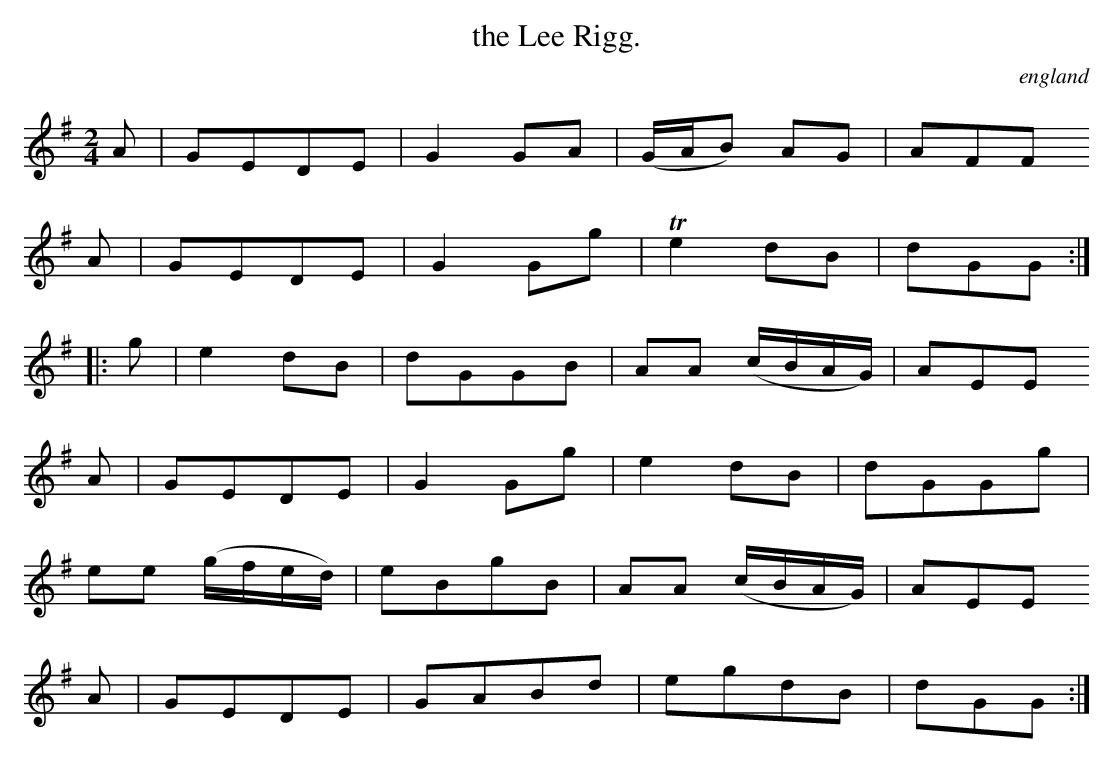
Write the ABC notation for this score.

X:1
T:the Lee Rigg.
O:england
M:2/4
L:1/8
K:G
A|GEDE         |G2GA|(G/A/B) AG       |AFF
A|GEDE         |G2Gg|Te2     dB       |dGG::
g|e2  dB       |dGGB| AA    (c/B/A/G/)|AEE
A|GEDE         |G2Gg| e2     dB       |dGGg|
ee (g/f/e/d/)|eBgB| AA    (c/B/A/G/)|AEE
A|GEDE         |GABd| egdB            |dGG:|
